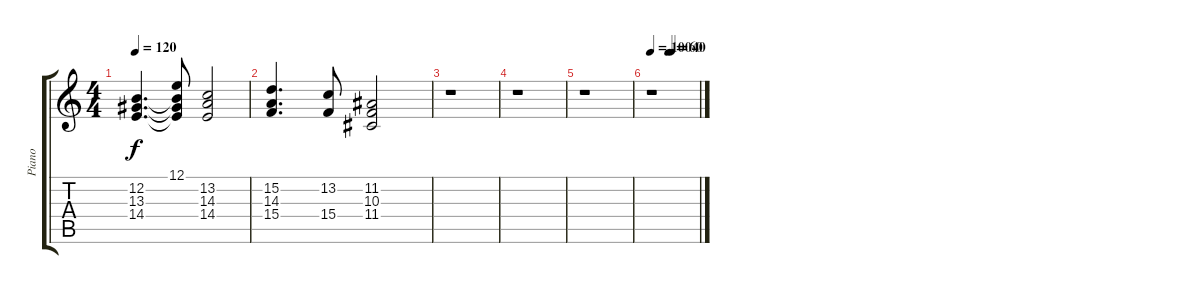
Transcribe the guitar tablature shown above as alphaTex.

\track ("Piano" "Piano") {instrument acousticgrandpiano}
\staff {score tabs}
\tuning (E4 B3 G3 D3 A2 E2) {hide}
\ts (4 4)
\tempo 120
\clef g2
\ks c
(12.2 13.3 14.4).4{d dy f} (12.1 12.2{t} 13.3{t} 14.4{t}).8 (13.2 14.3 14.4).2 |
(15.2 14.3 15.4).4{d} (13.2 15.4).8 (11.2 10.3 11.4).2 |
r.1 |
r.1 |
r.1 |
\tempo 100
\tempo (60 0.375)
\tempo (40 0.4375)
r.1
